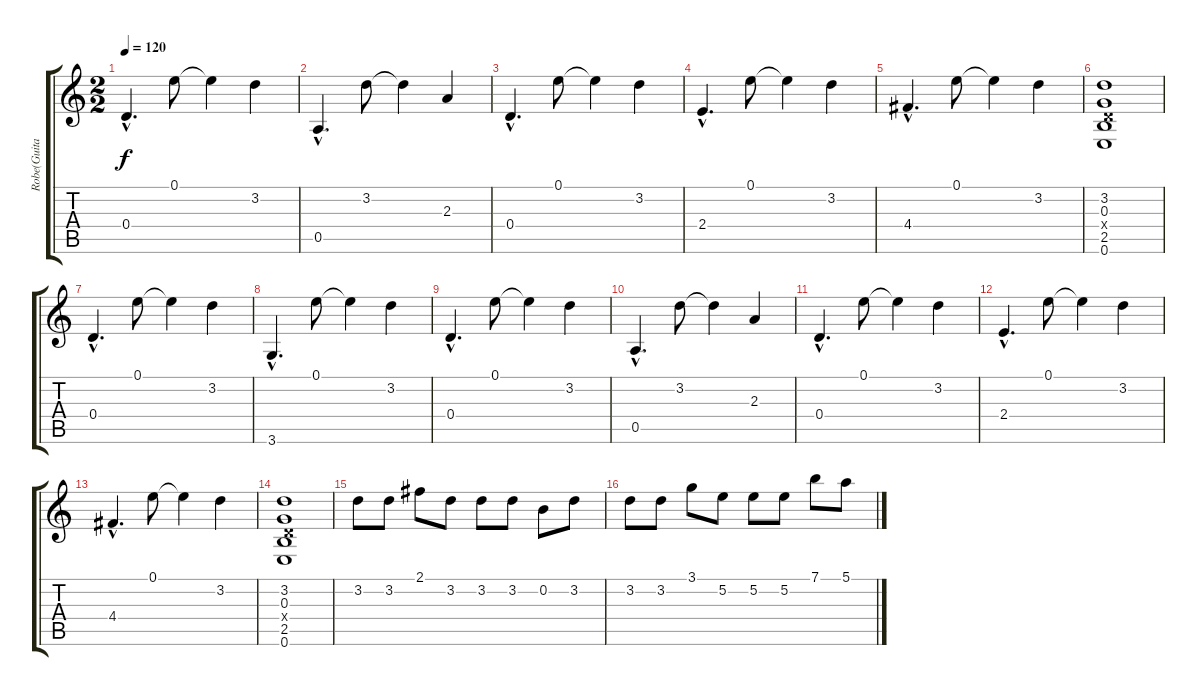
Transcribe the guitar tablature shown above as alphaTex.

\track ("Robe(Guitarra limpia)" "Robe(Guita") {instrument electricguitarclean}
\staff {score tabs}
\tuning (E4 B3 G3 D3 A2 E2) {hide}
\ts (2 2)
\tempo 120
\clef g2
\ks c
0.4{hac}.4{d dy f} 0.1.8 0.1{t}.4 3.2.4 |
0.5{hac}.4{d} 3.2.8 3.2{t}.4 2.3.4 |
0.4{hac}.4{d} 0.1.8 0.1{t}.4 3.2.4 |
2.4{hac}.4{d} 0.1.8 0.1{t}.4 3.2.4 |
4.4{hac}.4{d} 0.1.8 0.1{t}.4 3.2.4 |
(3.2 0.3 0.4{x} 2.5 0.6).1 |
0.4{hac}.4{d} 0.1.8 0.1{t}.4 3.2.4 |
3.6{hac}.4{d} 0.1.8 0.1{t}.4 3.2.4 |
0.4{hac}.4{d} 0.1.8 0.1{t}.4 3.2.4 |
0.5{hac}.4{d} 3.2.8 3.2{t}.4 2.3.4 |
0.4{hac}.4{d} 0.1.8 0.1{t}.4 3.2.4 |
2.4{hac}.4{d} 0.1.8 0.1{t}.4 3.2.4 |
4.4{hac}.4{d} 0.1.8 0.1{t}.4 3.2.4 |
(3.2 0.3 0.4{x} 2.5 0.6).1 |
3.2.8 3.2.8 2.1.8 3.2.8 3.2.8 3.2.8 0.2.8 3.2.8 |
3.2.8 3.2.8 3.1.8 5.2.8 5.2.8 5.2.8 7.1.8 5.1.8
